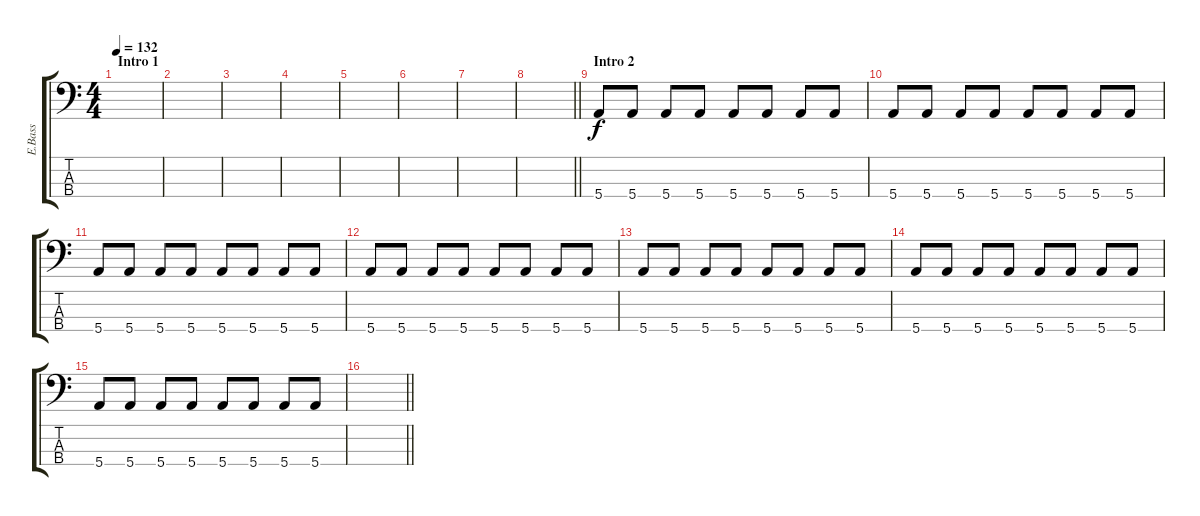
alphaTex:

\track ("E.Bass" "E.Bass") {instrument electricbassfinger}
\staff {score tabs}
\tuning (G2 D2 A1 E1) {hide}
\ts (4 4)
\section ("" "Intro 1")
\tempo 132
\clef f4
\ks c
|
|
|
|
|
|
|
\barLineRight lightlight
|
\section ("" "Intro 2")
5.4.8 5.4.8 5.4.8 5.4.8 5.4.8 5.4.8 5.4.8 5.4.8 |
5.4.8 5.4.8 5.4.8 5.4.8 5.4.8 5.4.8 5.4.8 5.4.8 |
5.4.8 5.4.8 5.4.8 5.4.8 5.4.8 5.4.8 5.4.8 5.4.8 |
5.4.8 5.4.8 5.4.8 5.4.8 5.4.8 5.4.8 5.4.8 5.4.8 |
5.4.8 5.4.8 5.4.8 5.4.8 5.4.8 5.4.8 5.4.8 5.4.8 |
5.4.8 5.4.8 5.4.8 5.4.8 5.4.8 5.4.8 5.4.8 5.4.8 |
5.4.8 5.4.8 5.4.8 5.4.8 5.4.8 5.4.8 5.4.8 5.4.8 |
\barLineRight lightlight
